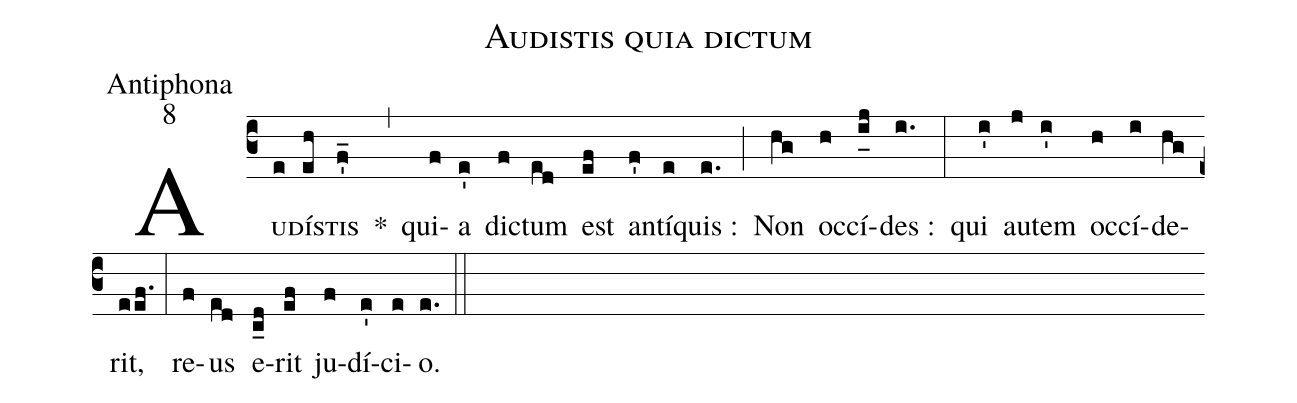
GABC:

name:Audistis quia dictum;
office-part:Antiphona;
mode:8;
%%
(c3) A<sc>u(e)dí(eh)stis</sc>(f'_) *(,) qui(f)a(e') di(f)ctum(ed) est(ef) an(f')tí(e)quis :(e.) (;) Non(hg) oc(h)cí(i_[uh:l]j)des :(i.) (:) qui(i') au(j)tem(i') oc(h)cí(i)de(hg)rit,(eef.) (:) re(f)us(ed) e(c_d)rit(ef) ju(f)dí(e')ci(e)o.(e.) (::)
